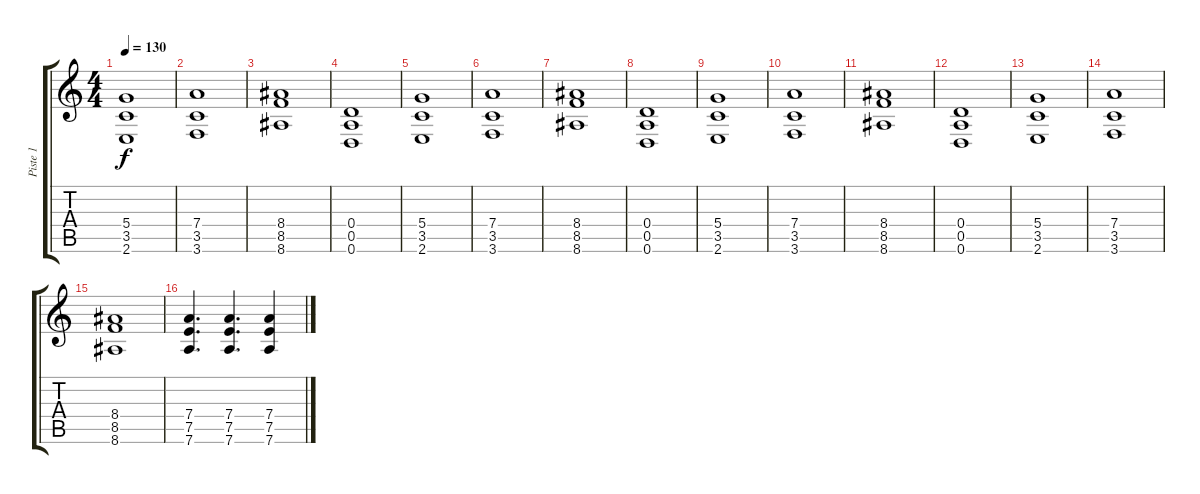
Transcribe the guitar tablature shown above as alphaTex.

\track ("Piste 1" "Piste 1") {mute instrument distortionguitar}
\staff {score tabs}
\tuning (E4 B3 G3 D3 A2 D2) {hide}
\ts (4 4)
\tempo 130
\clef g2
\ks c
(5.4 3.5 2.6).1{dy f} |
(7.4 3.5 3.6).1 |
(8.4 8.5 8.6).1 |
(0.4 0.5 0.6).1 |
(5.4 3.5 2.6).1 |
(7.4 3.5 3.6).1 |
(8.4 8.5 8.6).1 |
(0.4 0.5 0.6).1 |
(5.4 3.5 2.6).1 |
(7.4 3.5 3.6).1 |
(8.4 8.5 8.6).1 |
(0.4 0.5 0.6).1 |
(5.4 3.5 2.6).1 |
(7.4 3.5 3.6).1 |
(8.4 8.5 8.6).1 |
(7.4 7.5 7.6).4{d} (7.4 7.5 7.6).4{d} (7.4 7.5 7.6).4
